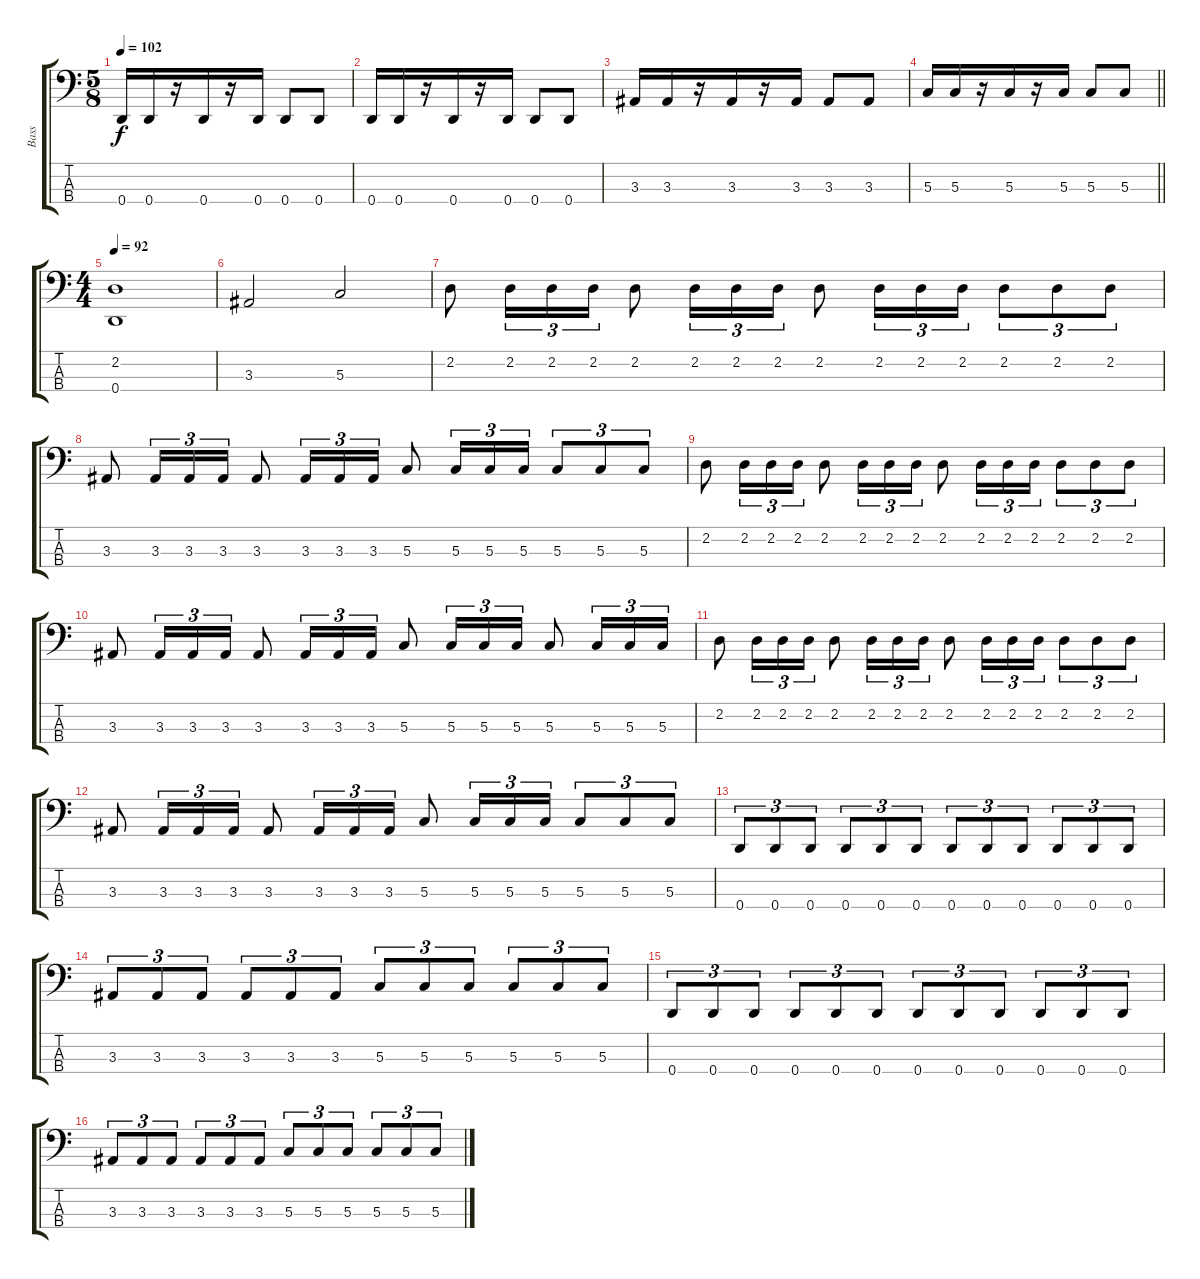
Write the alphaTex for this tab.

\track ("Bass" "Bass") {instrument electricbasspick}
\staff {score tabs}
\tuning (F2 C2 G1 D1) {hide}
\ts (5 8)
\tempo 102
\clef f4
\ks c
0.4.16{dy f} 0.4.16 r.16 0.4.16 r.16 0.4.16 0.4.8 0.4.8 |
0.4.16 0.4.16 r.16 0.4.16 r.16 0.4.16 0.4.8 0.4.8 |
3.3.16 3.3.16 r.16 3.3.16 r.16 3.3.16 3.3.8 3.3.8 |
\barLineRight lightlight
5.3.16 5.3.16 r.16 5.3.16 r.16 5.3.16 5.3.8 5.3.8 |
\ts (4 4)
\section ("" "")
\tempo 92
(2.2 0.4).1 |
3.3.2 5.3.2 |
2.2.8 2.2.16{tu (3 2)} 2.2.16{tu (3 2)} 2.2.16{tu (3 2)} 2.2.8 2.2.16{tu (3 2)} 2.2.16{tu (3 2)} 2.2.16{tu (3 2)} 2.2.8 2.2.16{tu (3 2)} 2.2.16{tu (3 2)} 2.2.16{tu (3 2)} 2.2.8{tu (3 2)} 2.2.8{tu (3 2)} 2.2.8{tu (3 2)} |
3.3.8 3.3.16{tu (3 2)} 3.3.16{tu (3 2)} 3.3.16{tu (3 2)} 3.3.8 3.3.16{tu (3 2)} 3.3.16{tu (3 2)} 3.3.16{tu (3 2)} 5.3.8 5.3.16{tu (3 2)} 5.3.16{tu (3 2)} 5.3.16{tu (3 2)} 5.3.8{tu (3 2)} 5.3.8{tu (3 2)} 5.3.8{tu (3 2)} |
2.2.8 2.2.16{tu (3 2)} 2.2.16{tu (3 2)} 2.2.16{tu (3 2)} 2.2.8 2.2.16{tu (3 2)} 2.2.16{tu (3 2)} 2.2.16{tu (3 2)} 2.2.8 2.2.16{tu (3 2)} 2.2.16{tu (3 2)} 2.2.16{tu (3 2)} 2.2.8{tu (3 2)} 2.2.8{tu (3 2)} 2.2.8{tu (3 2)} |
3.3.8 3.3.16{tu (3 2)} 3.3.16{tu (3 2)} 3.3.16{tu (3 2)} 3.3.8 3.3.16{tu (3 2)} 3.3.16{tu (3 2)} 3.3.16{tu (3 2)} 5.3.8 5.3.16{tu (3 2)} 5.3.16{tu (3 2)} 5.3.16{tu (3 2)} 5.3.8 5.3.16{tu (3 2)} 5.3.16{tu (3 2)} 5.3.16{tu (3 2)} |
2.2.8 2.2.16{tu (3 2)} 2.2.16{tu (3 2)} 2.2.16{tu (3 2)} 2.2.8 2.2.16{tu (3 2)} 2.2.16{tu (3 2)} 2.2.16{tu (3 2)} 2.2.8 2.2.16{tu (3 2)} 2.2.16{tu (3 2)} 2.2.16{tu (3 2)} 2.2.8{tu (3 2)} 2.2.8{tu (3 2)} 2.2.8{tu (3 2)} |
3.3.8 3.3.16{tu (3 2)} 3.3.16{tu (3 2)} 3.3.16{tu (3 2)} 3.3.8 3.3.16{tu (3 2)} 3.3.16{tu (3 2)} 3.3.16{tu (3 2)} 5.3.8 5.3.16{tu (3 2)} 5.3.16{tu (3 2)} 5.3.16{tu (3 2)} 5.3.8{tu (3 2)} 5.3.8{tu (3 2)} 5.3.8{tu (3 2)} |
0.4.8{tu (3 2)} 0.4.8{tu (3 2)} 0.4.8{tu (3 2)} 0.4.8{tu (3 2)} 0.4.8{tu (3 2)} 0.4.8{tu (3 2)} 0.4.8{tu (3 2)} 0.4.8{tu (3 2)} 0.4.8{tu (3 2)} 0.4.8{tu (3 2)} 0.4.8{tu (3 2)} 0.4.8{tu (3 2)} |
3.3.8{tu (3 2)} 3.3.8{tu (3 2)} 3.3.8{tu (3 2)} 3.3.8{tu (3 2)} 3.3.8{tu (3 2)} 3.3.8{tu (3 2)} 5.3.8{tu (3 2)} 5.3.8{tu (3 2)} 5.3.8{tu (3 2)} 5.3.8{tu (3 2)} 5.3.8{tu (3 2)} 5.3.8{tu (3 2)} |
0.4.8{tu (3 2)} 0.4.8{tu (3 2)} 0.4.8{tu (3 2)} 0.4.8{tu (3 2)} 0.4.8{tu (3 2)} 0.4.8{tu (3 2)} 0.4.8{tu (3 2)} 0.4.8{tu (3 2)} 0.4.8{tu (3 2)} 0.4.8{tu (3 2)} 0.4.8{tu (3 2)} 0.4.8{tu (3 2)} |
3.3.8{tu (3 2)} 3.3.8{tu (3 2)} 3.3.8{tu (3 2)} 3.3.8{tu (3 2)} 3.3.8{tu (3 2)} 3.3.8{tu (3 2)} 5.3.8{tu (3 2)} 5.3.8{tu (3 2)} 5.3.8{tu (3 2)} 5.3.8{tu (3 2)} 5.3.8{tu (3 2)} 5.3.8{tu (3 2)}
